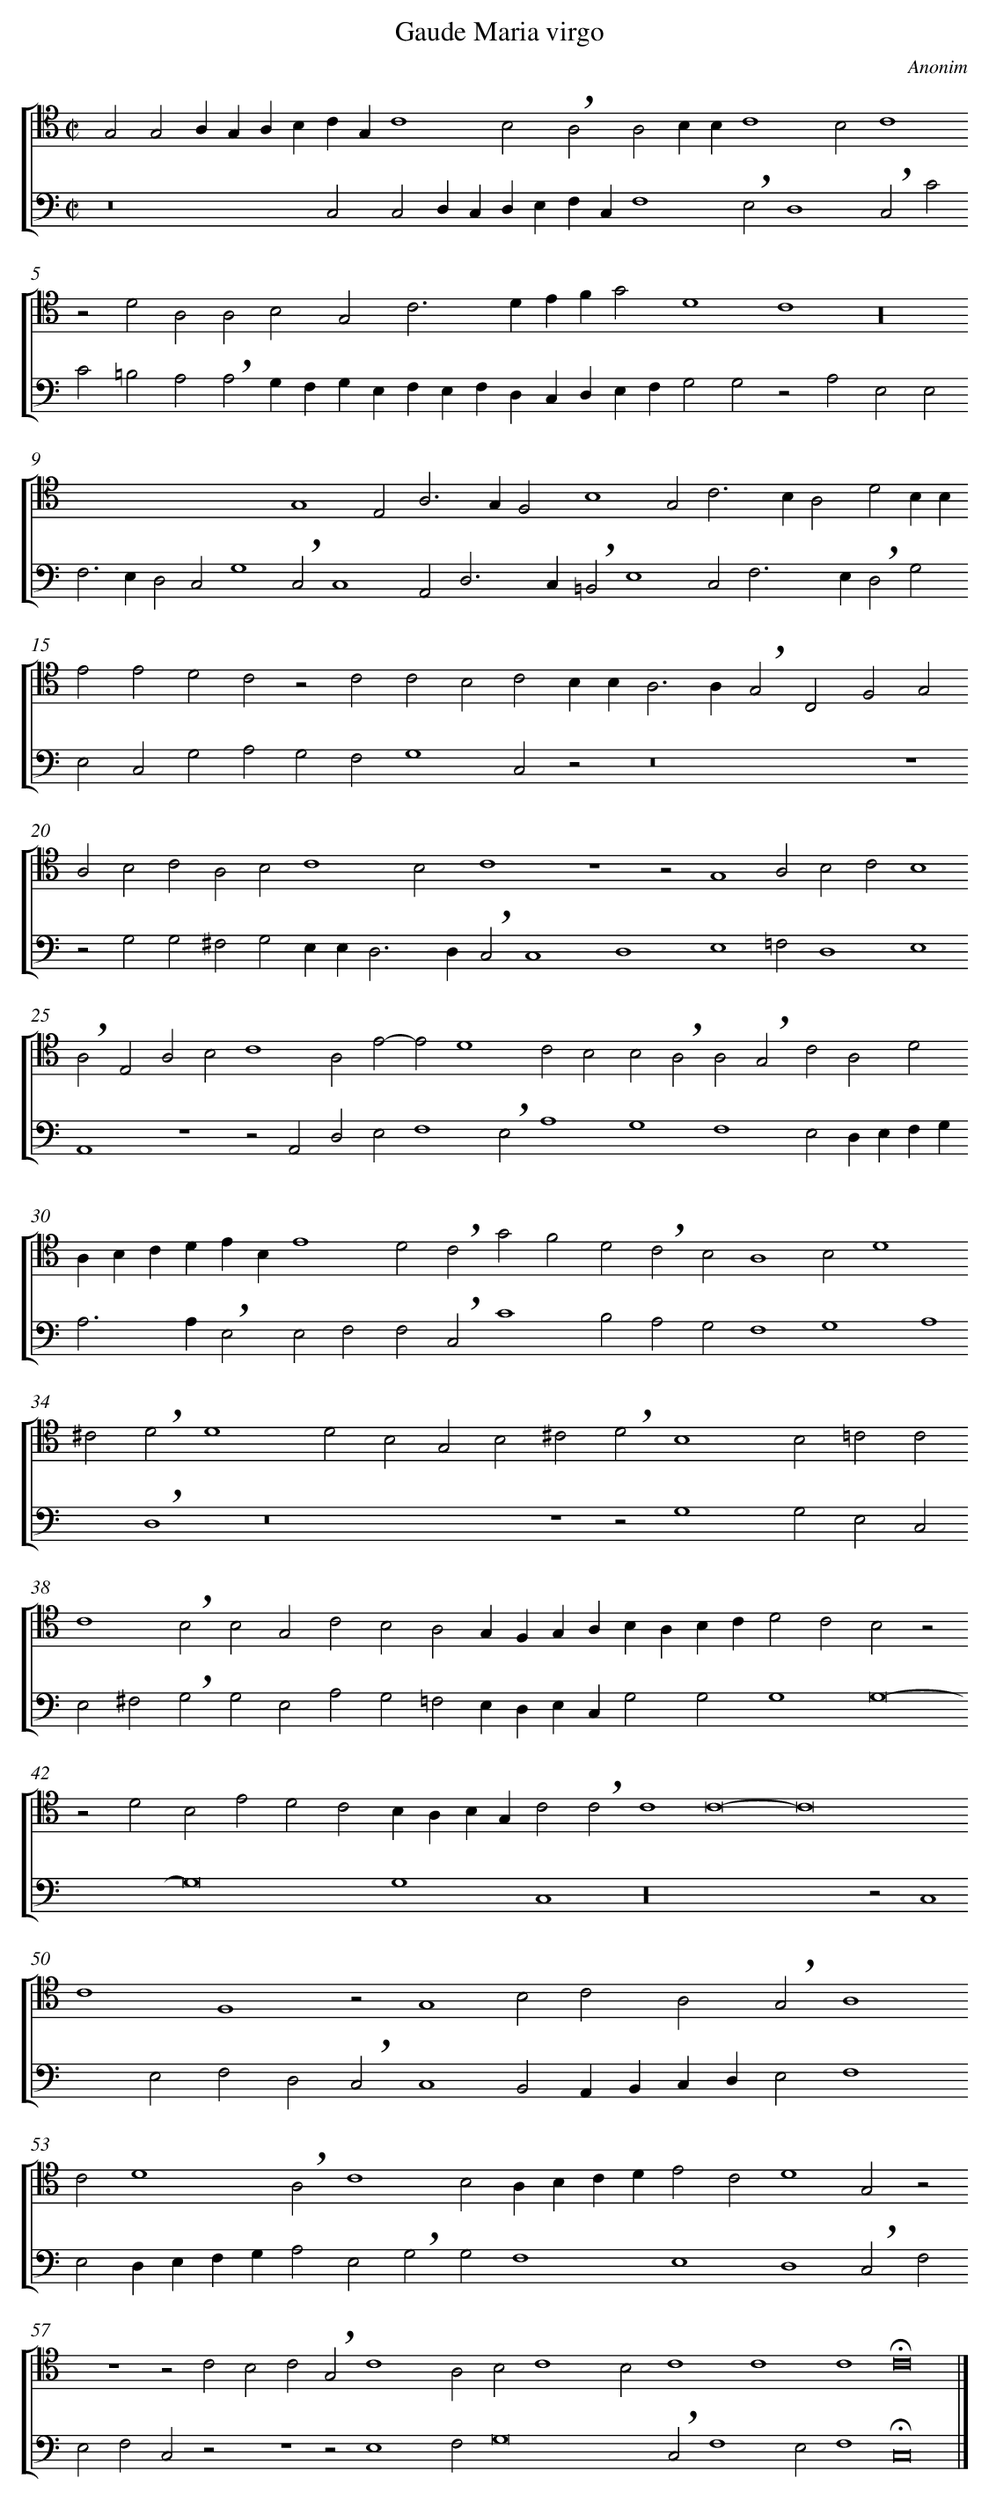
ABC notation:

X:1
T: Gaude Maria virgo
C: Anonim
L: 1/4
M: C|
%%staves [1 2 3 4]
V: 1 clef=alto
V: 2 clef=tenor
V: 3 clef=tenor
V: 4 clef=bass
K: C
[V:1] x8 [|]
[V:2] x8 [|]
[V:3] G,2G,2A,G,A,B, [|]
[V:4] z8 [|]
[V:1] x8 [|]
[V:2] x8 [|]
[V:3] CG,C4B,2 [|]
[V:4] C,2C,2D,C,D,E, [|]
[V:1] x8 [|]
[V:2] x8 [|]
[V:3] !breath!A,2A,2B,B,C4 [|]
[V:4] F,C,F,4!breath!E,2 [|]
[V:1] x8 [|]
[V:2] x8 [|]
[V:3] B,2C4 [|]
[V:4] D,4!breath!C,2C2 [|]
[V:1] x8 [|]
[V:2] x8 [|]
[V:3] z2D2A,2A,2 [|]
[V:4] C2=B,2A,2!breath!A,2 [|]
[V:1] x8 [|]
[V:2] x8 [|]
[V:3] B,2G,2C3D [|]
[V:4] G,F,G,E,F,E,F,D, [|]
[V:1] x8 [|]
[V:2] x8 [|]
[V:3] EFG2D4 [|]
[V:4] C,D,E,F,G,2G,2 [|]
[V:1] x8 [|]
[V:2] x8 [|]
[V:3] C4z16 [|]
[V:4] z2A,2E,2E,2 [|]
[V:1] x8 [|]
[V:2] x8 [|]
[V:3]  [|]
[V:4] F,2>E,2D,2C,2 [|]
[V:1] x8 [|]
[V:2] x8 [|]
[V:3] G,4 [|]
[V:4] G,4!breath!C,2C,4 [|]
[V:1] x8 [|]
[V:2] x8 [|]
[V:3] E,2A,2>G,2F,2 [|]
[V:4] A,,2D,3C, [|]
[V:1] x8 [|]
[V:2] x8 [|]
[V:3] B,4G,2C3 [|]
[V:4] !breath!=B,,2E,4C,2 [|]
[V:1] x8 [|]
[V:2] x8 [|]
[V:3] B,A,2D2B,B, [|]
[V:4] F,2>E,2!breath!D,2G,2 [|]
[V:1] x8 [|]
[V:2] x8 [|]
[V:3] E2E2D2C2 [|]
[V:4] E,2C,2G,2A,2 [|]
[V:1] x8 [|]
[V:2] x8 [|]
[V:3] z2C2C2B,2 [|]
[V:4] G,2F,2G,4 [|]
[V:1] x8 [|]
[V:2] x8 [|]
[V:3] C2B,B,2<A,2A, [|]
[V:4] C,2z2z8 [|]
[V:1] x8 [|]
[V:2] x8 [|]
[V:3] !breath!G,2C,2F,2G,2 [|]
[V:4] z4 [|]
[V:1] x8 [|]
[V:2] x8 [|]
[V:3] A,2B,2C2A,2 [|]
[V:4] z2G,2G,2^F,2 [|]
[V:1] x8 [|]
[V:2] x8 [|]
[V:3] B,2C4B,2 [|]
[V:4] G,2E,E,2<D,2D, [|]
[V:1] x8 [|]
[V:2] x8 [|]
[V:3] C4z4 [|]
[V:4] !breath!C,2C,4D,4 [|]
[V:1] x8 [|]
[V:2] x8 [|]
[V:3] z2G,4A,2 [|]
[V:4] E,4=F,2 [|]
[V:1] x8 [|]
[V:2] x8 [|]
[V:3] B,2C2B,4 [|]
[V:4] D,4E,4 [|]
[V:1] x8 [|]
[V:2] x8 [|]
[V:3] !breath!A,2E,2A,2B,2 [|]
[V:4] A,,4z4 [|]
[V:1] x8 [|]
[V:2] x8 [|]
[V:3] C4A,2E2- [|]
[V:4] z2A,,2D,2E,2 [|]
[V:1] x8 [|]
[V:2] x8 [|]
[V:3] E2D4C2 [|]
[V:4] F,4!breath!E,2A,4 [|]
[V:1] x8 [|]
[V:2] x8 [|]
[V:3] B,2B,2!breath!A,2A,2 [|]
[V:4] G,4F,4 [|]
[V:1] x8 [|]
[V:2] x8 [|]
[V:3] !breath!G,2C2A,2D2 [|]
[V:4] E,2D,E,F,G, [|]
[V:1] x8 [|]
[V:2] x8 [|]
[V:3] A,B,CDEB,E4 [|]
[V:4] A,2>A,2!breath!E,2E,2 [|]
[V:1] x8 [|]
[V:2] x8 [|]
[V:3] D2!breath!C2G2 [|]
[V:4] F,2F,2!breath!C,2C4 [|]
[V:1] x8 [|]
[V:2] x8 [|]
[V:3] F2D2!breath!C2B,2 [|]
[V:4] B,2A,2G,2 [|]
[V:1] x8 [|]
[V:2] x8 [|]
[V:3] A,4B,2D4 [|]
[V:4] F,4G,4 [|]
[V:1] x8 [|]
[V:2] x8 [|]
[V:3] ^C2!breath!D2D4 [|]
[V:4] A,4!breath!D,4 [|]
[V:1] x8 [|]
[V:2] x8 [|]
[V:3] D2B,2G,2 [|]
[V:4] z8 [|]
[V:1] x8 [|]
[V:2] x8 [|]
[V:3] B,2^C2!breath!D2B,4 [|]
[V:4] z4z2G,4 [|]
[V:1] x8 [|]
[V:2] x8 [|]
[V:3] B,2=C2C2 [|]
[V:4] G,2E,2C,2 [|]
[V:1] x8 [|]
[V:2] x8 [|]
[V:3] C4!breath!B,2B,2 [|]
[V:4] E,2^F,2!breath!G,2G,2 [|]
[V:1] x8 [|]
[V:2] x8 [|]
[V:3] G,2C2B,2A,2 [|]
[V:4] E,2A,2G,2=F,2 [|]
[V:1] x8 [|]
[V:2] x8 [|]
[V:3] G,F,G,A,B,A,B,C [|]
[V:4] E,D,E,C,G,2G,2 [|]
[V:1] x8 [|]
[V:2] x8 [|]
[V:3] D2C2B,2z2 [|]
[V:4] G,4G,8- [|]
[V:1] x8 [|]
[V:2] x8 [|]
[V:3] z2D2B,2E2 [|]
[V:4] G,8 [|]
[V:1] x8 [|]
[V:2] x8 [|]
[V:3] D2C2B,A,B,G, [|]
[V:4] G,4 [|]
[V:1] x8 [|]
[V:2] x8 [|]
[V:3] C2!breath!C2C4 [|]
[V:4] C,4z16 [|]
[V:1] x8 [|]
[V:2] x8 [|]
[V:3] C8- [|]
[V:4]  [|]
[V:1] x8 [|]
[V:2] x8 [|]
[V:3] C8 [|]
[V:4] z2C,4 [|]
[V:1] x8 [|]
[V:2] x8 [|]
[V:3] C4F,4 [|]
[V:4] E,2F,2D,2 [|]
[V:1] x8 [|]
[V:2] x8 [|]
[V:3] z2G,4B,2 [|]
[V:4] !breath!C,2C,4B,,2 [|]
[V:1] x8 [|]
[V:2] x8 [|]
[V:3] C2A,2!breath!G,2A,4 [|]
[V:4] A,,B,,C,D,E,2F,4 [|]
[V:1] x8 [|]
[V:2] x8 [|]
[V:3] C2D4 [|]
[V:4] E,2D,E,F,G, [|]
[V:1] x8 [|]
[V:2] x8 [|]
[V:3] !breath!A,2C4B,2 [|]
[V:4] A,2E,2!breath!G,2G,2 [|]
[V:1] x8 [|]
[V:2] x8 [|]
[V:3] A,B,CDE2C2 [|]
[V:4] F,4E,4 [|]
[V:1] x8 [|]
[V:2] x8 [|]
[V:3] D4G,2z2 [|]
[V:4] D,4!breath!C,2F,2 [|]
[V:1] x8 [|]
[V:2] x8 [|]
[V:3] z4z2C2 [|]
[V:4] E,2F,2C,2z2 [|]
[V:1] x8 [|]
[V:2] x8 [|]
[V:3] B,2C2!breath!G,2C4 [|]
[V:4] z4z2E,4 [|]
[V:1] x8 [|]
[V:2] x8 [|]
[V:3] A,2B,2C4 [|]
[V:4] F,2G,8 [|]
[V:1] x8 [|]
[V:2] x8 [|]
[V:3] B,2C4 [|]
[V:4] !breath!C,2F,4 [|]
[V:1] x8 [|]
[V:2] x8 [|]
[V:3] C4C4 [|]
[V:4] E,2F,4 [|]
[V:1] x8 |]
[V:2] x8 |]
[V:3] !fermata!C8 |]
[V:4] !fermata!C,8 |]
